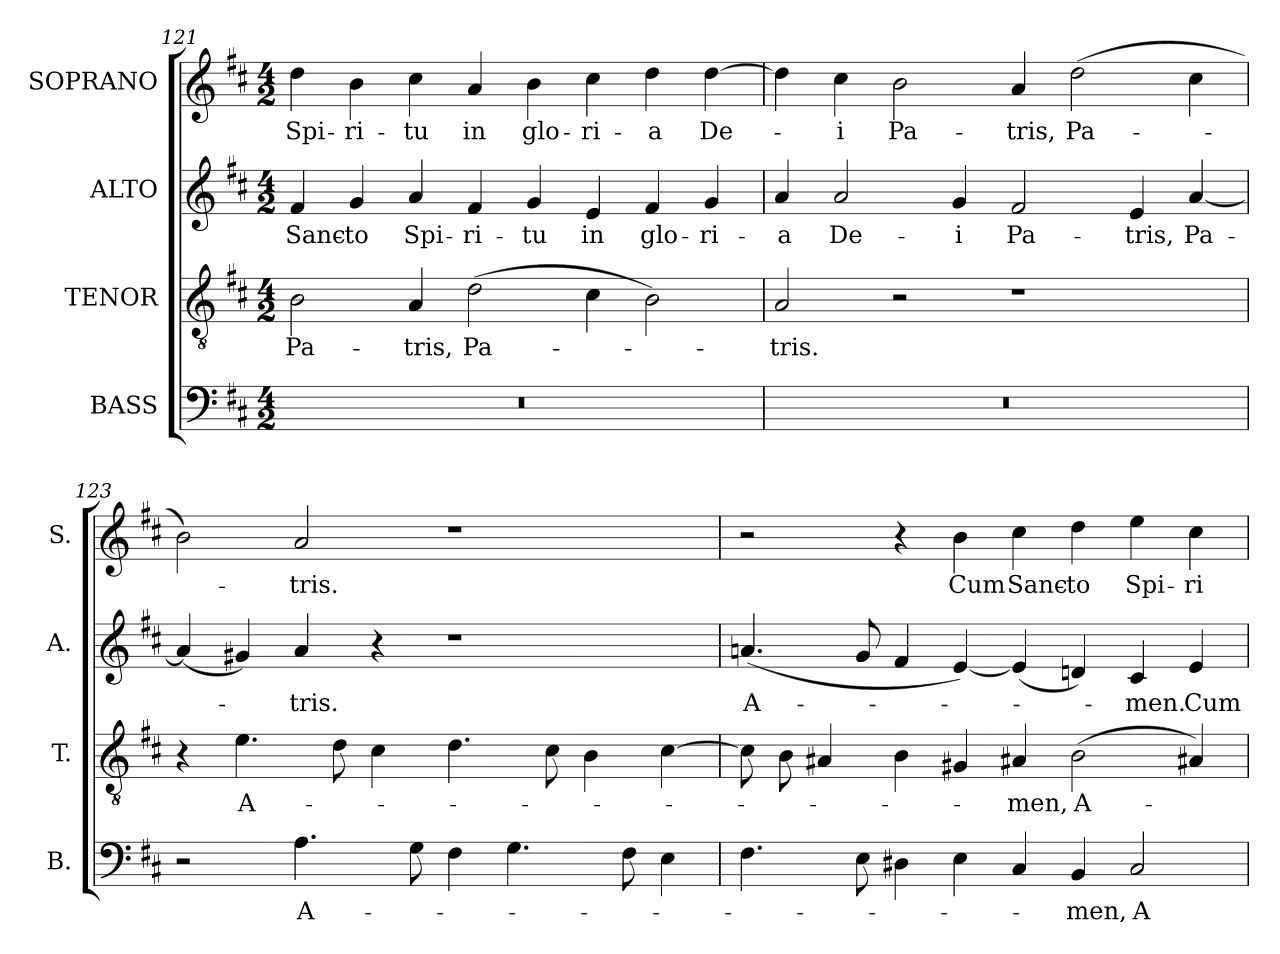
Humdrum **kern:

**kern	**text	**kern	**text	**kern	**text	**kern	**text
*part4	*part4	*part3	*part3	*part2	*part2	*part1	*part1
*staff4	*staff4	*staff3	*staff3	*staff2	*staff2	*staff1	*staff1
*I"BASS	*	*I"TENOR	*	*I"ALTO	*	*I"SOPRANO	*
*I'B.	*	*I'T.	*	*I'A.	*	*I'S.	*
*clefF4	*	*clefGv2	*	*clefG2	*	*clefG2	*
*	*	*ITrd7c12	*	*	*	*	*
*k[f#c#]	*	*k[f#c#]	*	*k[f#c#]	*	*k[f#c#]	*
*D:	*	*D:	*	*D:	*	*D:	*
*M4/2	*	*M4/2	*	*M4/2	*	*M4/2	*
=121	=121	=121	=121	=121	=121	=121	=121
!LO:N:vis=1	!	!	!	!	!	!	!
!	!	!	!LO:LY:b:color=#000000	!	!	!	!
!	!	!	!	!	!LO:LY:b:color=#000000	!	!
!	!	!	!	!	!	!	!LO:LY:b:color=#000000
0r	.	2BBi\	Pa-	4f#i/	Sanc-	4ddi\	Spi-
!	!	!	!	!	!LO:LY:b:color=#000000	!	!
!	!	!	!	!	!	!	!LO:LY:b:color=#000000
.	.	.	.	4gi/	-to	4bi\	-ri-
!	!	!	!LO:LY:b:color=#000000	!	!	!	!
!	!	!	!	!	!LO:LY:b:color=#000000	!	!
!	!	!	!	!	!	!	!LO:LY:b:color=#000000
.	.	4AAi/	-tris,	4ai/	Spi-	4cc#i\	-tu
!	!	!	!LO:LY:b:color=#000000	!	!	!	!
!	!	!	!	!	!LO:LY:b:color=#000000	!	!
!	!	!	!	!	!	!	!LO:LY:b:color=#000000
.	.	(2Di\	Pa-	4f#i/	-ri-	4ai/	in
!	!	!	!	!	!LO:LY:b:color=#000000	!	!
!	!	!	!	!	!	!	!LO:LY:b:color=#000000
.	.	.	.	4gi/	-tu	4bi\	glo-
!	!	!	!	!	!LO:LY:b:color=#000000	!	!
!	!	!	!	!	!	!	!LO:LY:b:color=#000000
.	.	4C#i\	.	4ei/	in	4cc#i\	-ri-
!	!	!	!	!	!LO:LY:b:color=#000000	!	!
!	!	!	!	!	!	!	!LO:LY:b:color=#000000
.	.	2BBi\)	.	4f#i/	glo-	4ddi\	-a
!	!	!	!	!	!LO:LY:b:color=#000000	!	!
!	!	!	!	!	!	!	!LO:LY:b:color=#000000
.	.	.	.	4gi/	-ri-	[4ddi\	De-
=122	=122	=122	=122	=122	=122	=122	=122
!LO:N:vis=1	!	!	!	!	!	!	!
!	!	!	!LO:LY:b:color=#000000	!	!	!	!
!	!	!	!	!	!LO:LY:b:color=#000000	!	!
0r	.	2AAi/	-tris.	4ai/	-a	4ddi\]	.
!	!	!	!	!	!LO:LY:b:color=#000000	!	!
!	!	!	!	!	!	!	!LO:LY:b:color=#000000
.	.	.	.	2ai/	De-	4cc#i\	-i
!	!	!	!	!	!	!	!LO:LY:b:color=#000000
.	.	2r	.	.	.	2bi\	Pa-
!	!	!	!	!	!LO:LY:b:color=#000000	!	!
.	.	.	.	4gi/	-i	.	.
!	!	!	!	!	!LO:LY:b:color=#000000	!	!
!	!	!	!	!	!	!	!LO:LY:b:color=#000000
.	.	1r	.	2f#i/	Pa-	4ai/	-tris,
!	!	!	!	!	!	!	!LO:LY:b:color=#000000
.	.	.	.	.	.	(2ddi\	Pa-
!	!	!	!	!	!LO:LY:b:color=#000000	!	!
.	.	.	.	4ei/	-tris,	.	.
!	!	!	!	!	!LO:LY:b:color=#000000	!	!
.	.	.	.	[4ai/	Pa-	4cc#i\	.
=123	=123	=123	=123	=123	=123	=123	=123
2r	.	4r	.	(4ai/]	.	2bi\)	.
!	!	!	!LO:LY:b:color=#000000	!	!	!	!
.	.	4.Ei\	A-	4g#Xi/)	.	.	.
!	!LO:LY:b:color=#000000	!	!	!	!	!	!
!	!	!	!	!	!LO:LY:b:color=#000000	!	!
!	!	!	!	!	!	!	!LO:LY:b:color=#000000
4.Ai\	A-	.	.	4ai/	-tris.	2ai/	-tris.
.	.	8Di\	.	.	.	.	.
.	.	4C#i\	.	4r	.	.	.
8Gi\	.	.	.	.	.	.	.
4F#i\	.	4.Di\	.	1r	.	1r	.
4.Gi\	.	.	.	.	.	.	.
.	.	8C#i\	.	.	.	.	.
.	.	4BBi\	.	.	.	.	.
8F#i\	.	.	.	.	.	.	.
4Ei\	.	[4C#i\	.	.	.	.	.
!!LO:PB:g=z
=124	=124	=124	=124	=124	=124	=124	=124
!	!	!	!	!	!LO:LY:b:color=#000000	!	!
4.F#i\	.	8C#i\]	.	(4.ani/	A-	2r	.
.	.	8BBi\	.	.	.	.	.
.	.	4AA#Xi/	.	.	.	.	.
8Ei\	.	.	.	8gi/	.	.	.
4D#Xi\	.	4BBi\	.	4f#i/	.	4r	.
!	!	!	!	!	!	!	!LO:LY:b:color=#000000
4Ei\	.	4GG#Xi/	.	[4ei/)	.	4bi\	Cum
!	!	!	!LO:LY:b:color=#000000	!	!	!	!
!	!	!	!	!	!	!	!LO:LY:b:color=#000000
4C#i/	.	4AA#Xi/	-men,	(4ei/]	.	4cc#i\	Sanc-
!	!LO:LY:b:color=#000000	!	!	!	!	!	!
!	!	!	!LO:LY:b:color=#000000	!	!	!	!
!	!	!	!	!	!	!	!LO:LY:b:color=#000000
4BBi/	-men,	(2BBi\	A-	4dni/)	.	4ddi\	-to
!	!LO:LY:b:color=#000000	!	!	!	!	!	!
!	!	!	!	!	!LO:LY:b:color=#000000	!	!
!	!	!	!	!	!	!	!LO:LY:b:color=#000000
2C#i/	A-	.	.	4c#i/	-men.	4eei\	Spi-
!	!	!	!	!	!LO:LY:b:color=#000000	!	!
!	!	!	!	!	!	!	!LO:LY:b:color=#000000
.	.	4AA#Xi/)	.	4ei/	Cum	4cc#i\	-ri-
=	=	=	=	=	=	=	=
*-	*-	*-	*-	*-	*-	*-	*-
